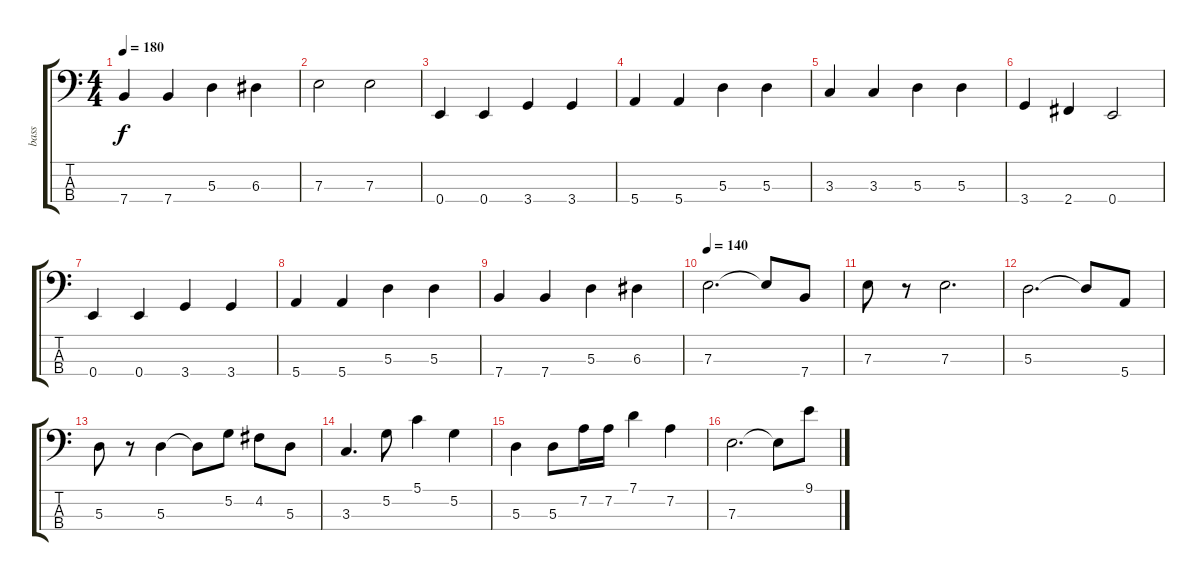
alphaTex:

\track ("bass" "bass") {instrument electricbassfinger}
\staff {score tabs}
\tuning (G2 D2 A1 E1) {hide}
\ts (4 4)
\tempo 180
\clef f4
\ks c
7.4.4{dy f} 7.4.4 5.3.4 6.3.4 |
7.3.2 7.3.2 |
0.4.4 0.4.4 3.4.4 3.4.4 |
5.4.4 5.4.4 5.3.4 5.3.4 |
3.3.4 3.3.4 5.3.4 5.3.4 |
3.4.4 2.4.4 0.4.2 |
0.4.4 0.4.4 3.4.4 3.4.4 |
5.4.4 5.4.4 5.3.4 5.3.4 |
7.4.4 7.4.4 5.3.4 6.3.4 |
\tempo 140
7.3.2{d} 7.3{t}.8 7.4.8 |
7.3.8 r.8 7.3.2{d} |
5.3.2{d} 5.3{t}.8 5.4.8 |
5.3.8 r.8 5.3.4 5.3{t}.8 5.2.8 4.2.8 5.3.8 |
3.3.4{d} 5.2.8 5.1.4 5.2.4 |
5.3.4 5.3.8 7.2.16 7.2.16 7.1.4 7.2.4 |
7.3.2{d} 7.3{t}.8 9.1.8
